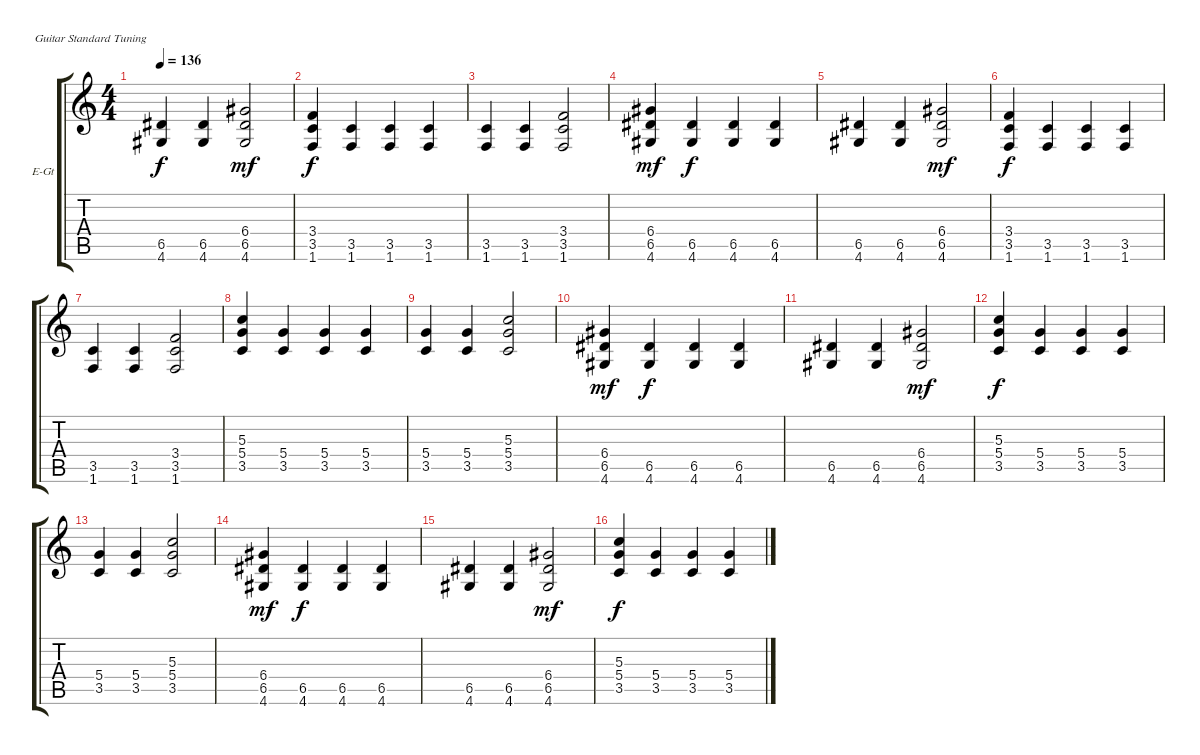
\defaultSystemsLayout 4
\bracketExtendMode groupsimilarinstruments
\firstSystemTrackNameOrientation horizontal
\otherSystemsTrackNameOrientation horizontal
\track ("Левин" "E-Gt") {instrument overdrivenguitar}
\staff {score tabs}
\tuning (E4 B3 G3 D3 A2 E2)
\ts (4 4)
\tempo 136
\clef g2
\ks c
(4.6 6.5).4{dy f} (4.6 6.5).4 (6.4 6.5 4.6).2{dy mf} |
(3.4 3.5 1.6).4{dy f} (1.6 3.5).4 (1.6 3.5).4 (1.6 3.5).4 |
(1.6 3.5).4 (1.6 3.5).4 (3.4 3.5 1.6).2 |
(6.4 6.5 4.6).4{dy mf} (4.6 6.5).4{dy f} (4.6 6.5).4 (4.6 6.5).4 |
(4.6 6.5).4 (4.6 6.5).4 (6.4 6.5 4.6).2{dy mf} |
(3.4 3.5 1.6).4{dy f} (1.6 3.5).4 (1.6 3.5).4 (1.6 3.5).4 |
(1.6 3.5).4 (1.6 3.5).4 (3.4 3.5 1.6).2 |
(5.3 5.4 3.5).4 (3.5 5.4).4 (3.5 5.4).4 (3.5 5.4).4 |
(3.5 5.4).4 (3.5 5.4).4 (5.3 5.4 3.5).2 |
(6.4 6.5 4.6).4{dy mf} (4.6 6.5).4{dy f} (4.6 6.5).4 (4.6 6.5).4 |
(4.6 6.5).4 (4.6 6.5).4 (6.4 6.5 4.6).2{dy mf} |
(5.3 5.4 3.5).4{dy f} (3.5 5.4).4 (3.5 5.4).4 (3.5 5.4).4 |
(3.5 5.4).4 (3.5 5.4).4 (5.3 5.4 3.5).2 |
(6.4 6.5 4.6).4{dy mf} (4.6 6.5).4{dy f} (4.6 6.5).4 (4.6 6.5).4 |
(4.6 6.5).4 (4.6 6.5).4 (6.4 6.5 4.6).2{dy mf} |
(5.3 5.4 3.5).4{dy f} (3.5 5.4).4 (3.5 5.4).4 (3.5 5.4).4
